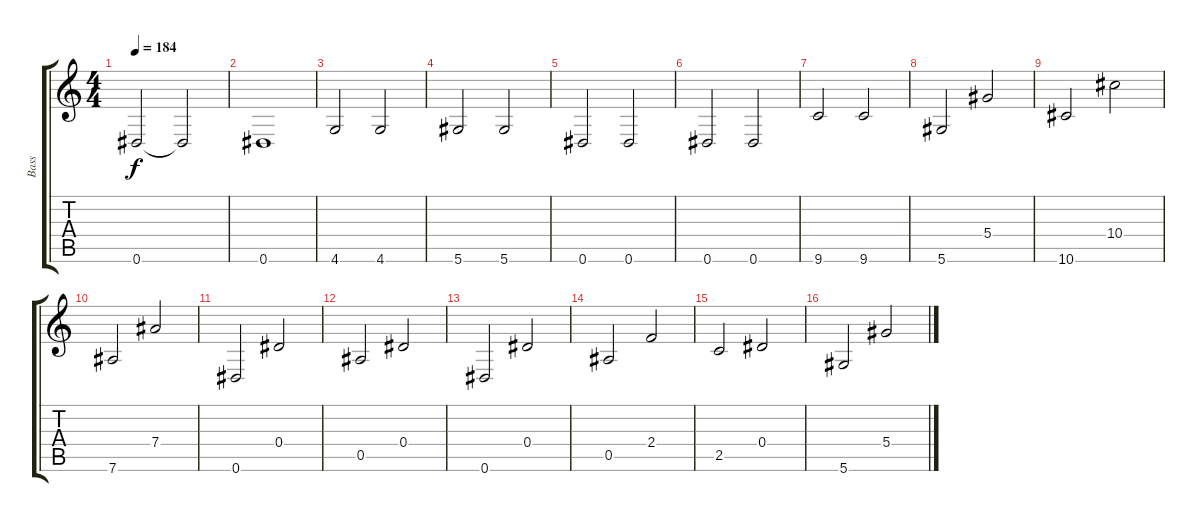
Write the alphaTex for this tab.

\track ("Bass" "Bass") {instrument acousticguitarnylon}
\staff {score tabs}
\tuning (Eb4 Bb3 G3 Eb3 Bb2 Eb2) {hide}
\ts (4 4)
\tempo 184
\clef g2
\ks c
0.6.2{dy f} 0.6{t}.2 |
0.6.1 |
4.6.2 4.6.2 |
5.6.2 5.6.2 |
0.6.2 0.6.2 |
0.6.2 0.6.2 |
9.6.2 9.6.2 |
5.6.2 5.4.2 |
10.6.2 10.4.2 |
7.6.2 7.4.2 |
0.6.2 0.4.2 |
0.5.2 0.4.2 |
0.6.2 0.4.2 |
0.5.2 2.4.2 |
2.5.2 0.4.2 |
5.6.2 5.4.2
